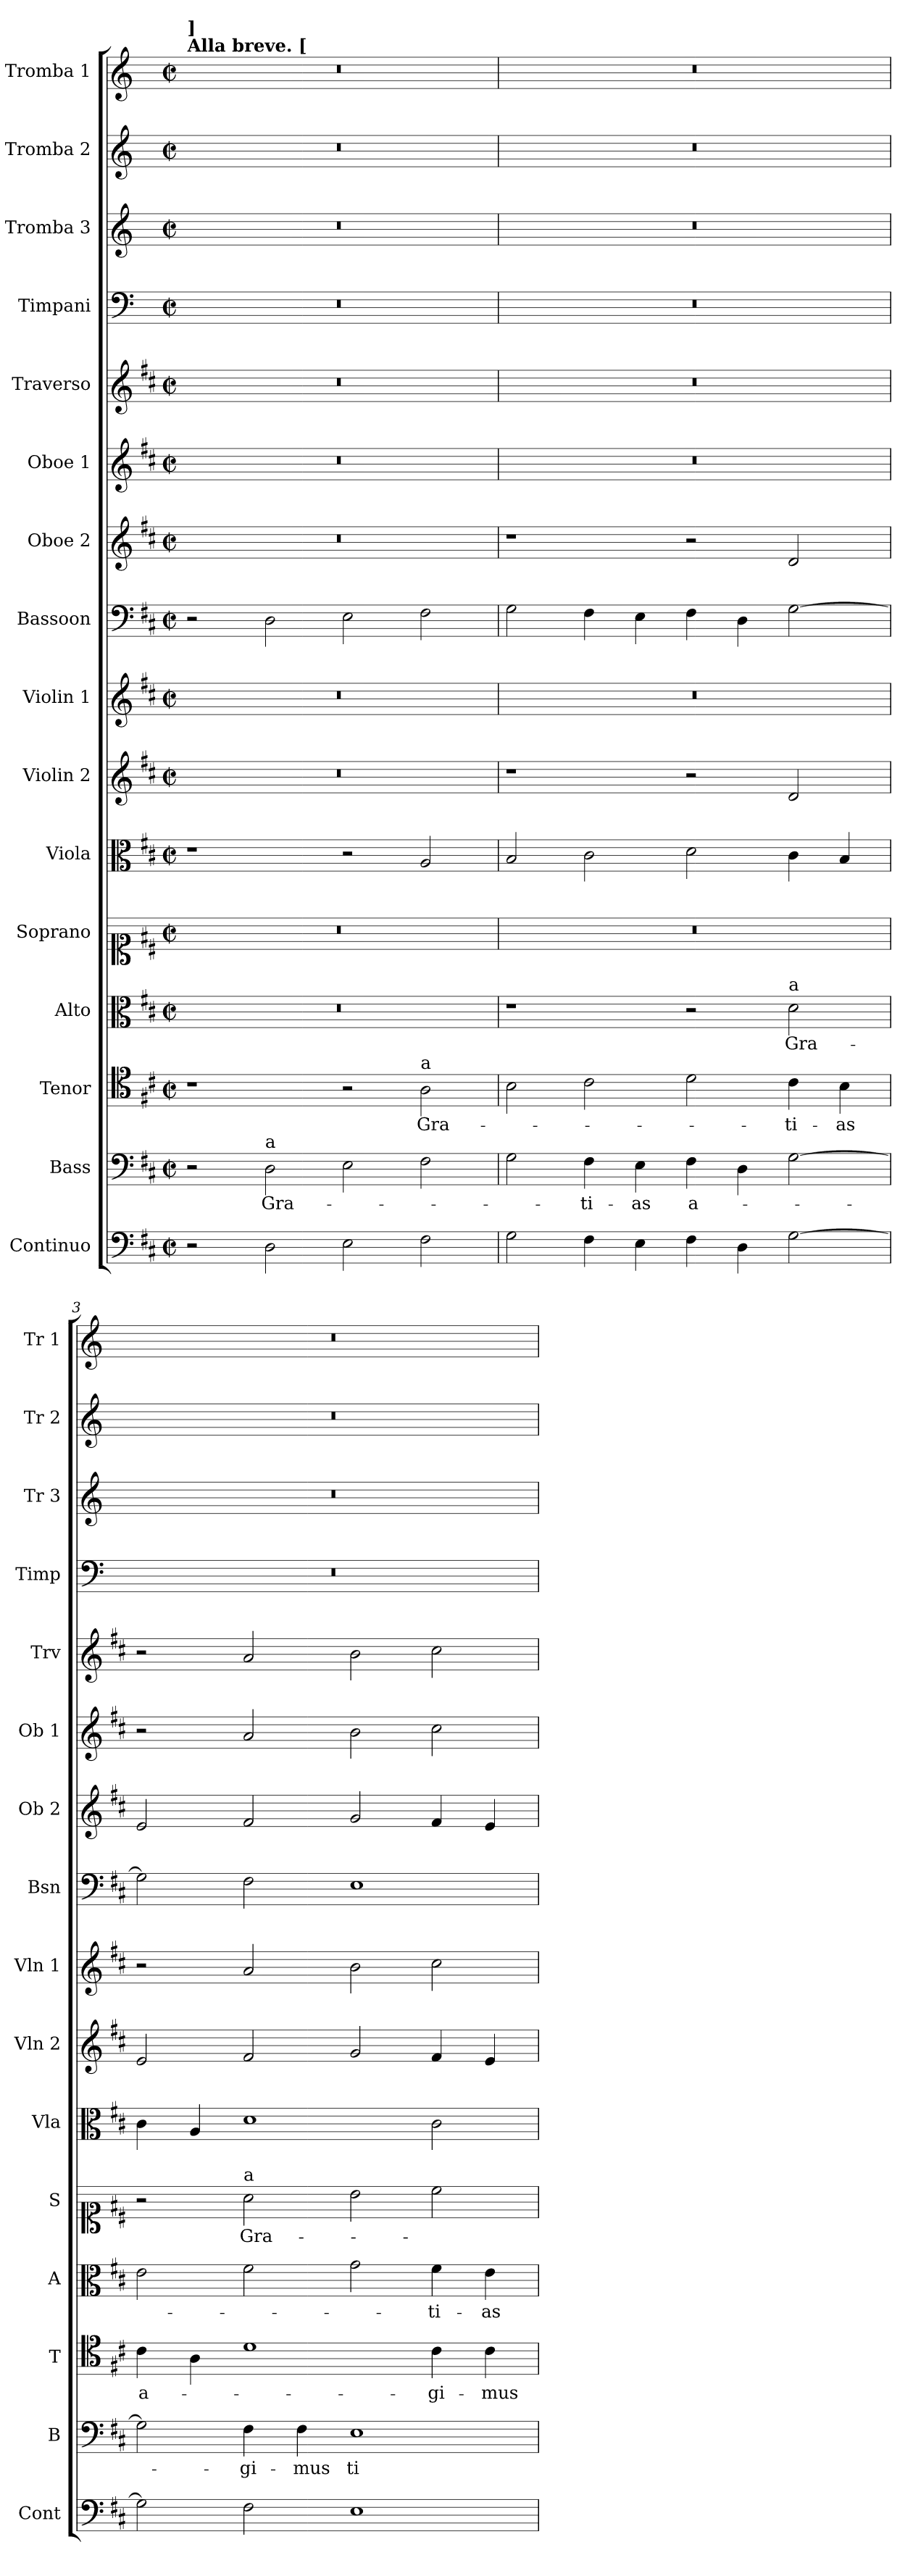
**kern	**kern	**text	**kern	**text	**kern	**text	**kern	**text	**kern	**kern	**kern	**kern	**kern	**kern	**kern	**kern	**kern	**kern	**kern
*part16	*part15	*part15	*part14	*part14	*part13	*part13	*part12	*part12	*part11	*part10	*part9	*part8	*part7	*part6	*part5	*part4	*part3	*part2	*part1
*staff16	*staff15	*staff15	*staff14	*staff14	*staff13	*staff13	*staff12	*staff12	*staff11	*staff10	*staff9	*staff8	*staff7	*staff6	*staff5	*staff4	*staff3	*staff2	*staff1
*I"Continuo	*I"Bass	*	*I"Tenor	*	*I"Alto	*	*I"Soprano	*	*I"Viola	*I"Violin 2	*I"Violin 1	*I"Bassoon	*I"Oboe 2	*I"Oboe 1	*I"Traverso	*I"Timpani	*I"Tromba 3	*I"Tromba 2	*I"Tromba 1
*I'Cont	*I'B	*	*I'T	*	*I'A	*	*I'S	*	*I'Vla	*I'Vln 2	*I'Vln 1	*I'Bsn	*I'Ob 2	*I'Ob 1	*I'Trv	*I'Timp	*I'Tr 3	*I'Tr 2	*I'Tr 1
*clefF4	*clefF4	*	*clefC4	*	*clefC3	*	*clefC1	*	*clefC3	*clefG2	*clefG2	*clefF4	*clefG2	*clefG2	*clefG2	*clefF4	*clefG2	*clefG2	*clefG2
*	*	*	*	*	*	*	*	*	*	*	*	*	*	*	*	*ITrd-1c-2	*ITrd-1c-2	*ITrd-1c-2	*ITrd-1c-2
*k[f#c#]	*k[f#c#]	*	*k[f#c#]	*	*k[f#c#]	*	*k[f#c#]	*	*k[f#c#]	*k[f#c#]	*k[f#c#]	*k[f#c#]	*k[f#c#]	*k[f#c#]	*k[f#c#]	*k[f#c#]	*k[f#c#]	*k[f#c#]	*k[f#c#]
*M4/2	*M4/2	*	*M4/2	*	*M4/2	*	*M4/2	*	*M4/2	*M4/2	*M4/2	*M4/2	*M4/2	*M4/2	*M4/2	*M4/2	*M4/2	*M4/2	*M4/2
*met(c|)	*met(c|)	*	*met(c|)	*	*met(c|)	*	*met(c|)	*	*met(c|)	*met(c|)	*met(c|)	*met(c|)	*met(c|)	*met(c|)	*met(c|)	*met(c|)	*met(c|)	*met(c|)	*met(c|)
*MM150	*MM150	*	*MM150	*	*MM150	*	*MM150	*	*MM150	*MM150	*MM150	*MM150	*MM150	*MM150	*MM150	*MM150	*MM150	*MM150	*MM150
=1	=1	=1	=1	=1	=1	=1	=1	=1	=1	=1	=1	=1	=1	=1	=1	=1	=1	=1	=1
!	!	!	!	!	!	!	!	!	!	!	!	!	!	!	!	!	!	!	!LO:TX:a:B:t=Alla breve. [
!	!	!	!	!	!	!	!	!	!	!	!	!	!	!	!	!	!	!	!LO:TX:a:B:t=]
2r	2r	.	1r	.	0r	.	0r	.	1r	0r	0r	2r	0r	0r	0r	0r	0r	0r	0r
!	!LO:TX:a:t=a	!	!	!	!	!	!	!	!	!	!	!	!	!	!	!	!	!	!
!	!	!LO:LY:b	!	!	!	!	!	!	!	!	!	!	!	!	!	!	!	!	!
2D\	2D\	Gra-	.	.	.	.	.	.	.	.	.	2D\	.	.	.	.	.	.	.
2E\	2E\	.	2r	.	.	.	.	.	2r	.	.	2E\	.	.	.	.	.	.	.
!	!	!	!LO:TX:a:t=a	!	!	!	!	!	!	!	!	!	!	!	!	!	!	!	!
!	!	!	!	!LO:LY:b	!	!	!	!	!	!	!	!	!	!	!	!	!	!	!
2F#\	2F#\	.	2A\	Gra-	.	.	.	.	2A/	.	.	2F#\	.	.	.	.	.	.	.
=2	=2	=2	=2	=2	=2	=2	=2	=2	=2	=2	=2	=2	=2	=2	=2	=2	=2	=2	=2
2G\	2G\	.	2B\	.	1r	.	0r	.	2B/	1r	0r	2G\	1r	0r	0r	0r	0r	0r	0r
!	!	!LO:LY:b	!	!	!	!	!	!	!	!	!	!	!	!	!	!	!	!	!
4F#\	4F#\	-ti-	2c#\	.	.	.	.	.	2c#\	.	.	4F#\	.	.	.	.	.	.	.
!	!	!LO:LY:b	!	!	!	!	!	!	!	!	!	!	!	!	!	!	!	!	!
4E\	4E\	-as	.	.	.	.	.	.	.	.	.	4E\	.	.	.	.	.	.	.
!	!	!LO:LY:b	!	!	!	!	!	!	!	!	!	!	!	!	!	!	!	!	!
4F#\	4F#\	a-	2d\	.	2r	.	.	.	2d\	2r	.	4F#\	2r	.	.	.	.	.	.
4D\	4D\	.	.	.	.	.	.	.	.	.	.	4D\	.	.	.	.	.	.	.
!	!	!	!	!	!LO:TX:a:t=a	!	!	!	!	!	!	!	!	!	!	!	!	!	!
!	!	!	!	!LO:LY:b	!	!LO:LY:b	!	!	!	!	!	!	!	!	!	!	!	!	!
[2G\	[2G\	.	4c#\	-ti-	2d\	Gra-	.	.	4c#\	2d/	.	[2G\	2d/	.	.	.	.	.	.
!	!	!	!	!LO:LY:b	!	!	!	!	!	!	!	!	!	!	!	!	!	!	!
.	.	.	4B\	-as	.	.	.	.	4B/	.	.	.	.	.	.	.	.	.	.
=3	=3	=3	=3	=3	=3	=3	=3	=3	=3	=3	=3	=3	=3	=3	=3	=3	=3	=3	=3
!	!	!	!	!LO:LY:b	!	!	!	!	!	!	!	!	!	!	!	!	!	!	!
2G\]	2G\]	.	4c#\	a-	2e\	.	2r	.	4c#\	2e/	2r	2G\]	2e/	2r	2r	0r	0r	0r	0r
.	.	.	4A\	.	.	.	.	.	4A/	.	.	.	.	.	.	.	.	.	.
!	!	!	!	!	!	!	!LO:TX:a:t=a	!	!	!	!	!	!	!	!	!	!	!	!
!	!	!LO:LY:b	!	!	!	!	!	!LO:LY:b	!	!	!	!	!	!	!	!	!	!	!
2F#\	4F#\	-gi-	1d	.	2f#\	.	2a\	Gra-	1d	2f#/	2a/	2F#\	2f#/	2a/	2a/	.	.	.	.
!	!	!LO:LY:b	!	!	!	!	!	!	!	!	!	!	!	!	!	!	!	!	!
.	4F#\	-mus	.	.	.	.	.	.	.	.	.	.	.	.	.	.	.	.	.
!	!	!LO:LY:b	!	!	!	!	!	!	!	!	!	!	!	!	!	!	!	!	!
1E	1E	ti-	.	.	2g\	.	2b\	.	.	2g/	2b\	1E	2g/	2b\	2b\	.	.	.	.
!	!	!	!	!LO:LY:b	!	!LO:LY:b	!	!	!	!	!	!	!	!	!	!	!	!	!
.	.	.	4c#\	-gi-	4f#\	-ti-	2cc#\	.	2c#\	4f#/	2cc#\	.	4f#/	2cc#\	2cc#\	.	.	.	.
!	!	!	!	!LO:LY:b	!	!LO:LY:b	!	!	!	!	!	!	!	!	!	!	!	!	!
.	.	.	4c#\	-mus	4e\	-as	.	.	.	4e/	.	.	4e/	.	.	.	.	.	.
=	=	=	=	=	=	=	=	=	=	=	=	=	=	=	=	=	=	=	=
*-	*-	*-	*-	*-	*-	*-	*-	*-	*-	*-	*-	*-	*-	*-	*-	*-	*-	*-	*-
